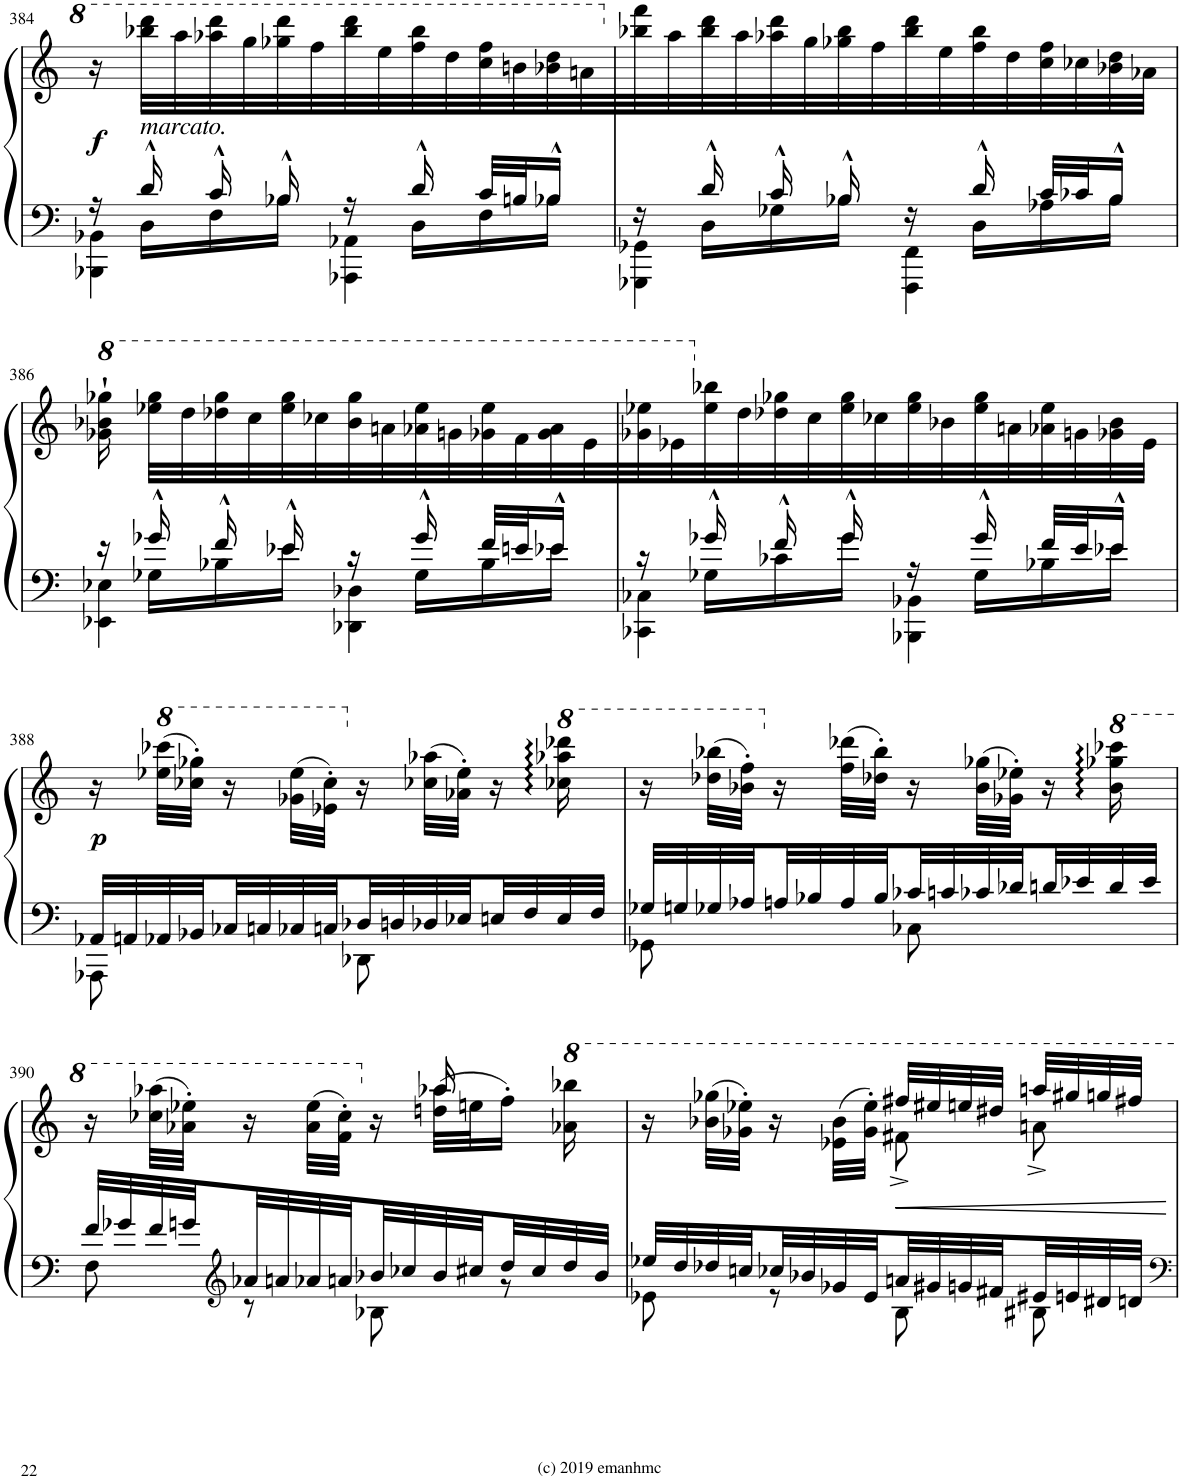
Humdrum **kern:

**kern	**kern	**dynam
*part1	*part1	*part1
*staff2	*staff1	*staff1/2
*I"Piano	*	*
*I'Pno.	*	*
!!LO:PB:g=z
*clefF4	*clefG2	*
*k[]	*k[]	*
*M2/4	*M2/4	*
=384	=384	=384
*^	*	*
*	*^	*	*
!	!	!	!	!LO:DY:a=2
16r	4BBB-X\ 4BB-X\	16ryy	16r	f
!	!	!	!LO:TX:b:i:t=marcato.	!
16d^^/	.	16D\LL	32bbb-X\ 32dddd\LLL	.
.	.	.	32aaa\	.
16c^^/	.	16F\	32aaa-X\ 32dddd\	.
.	.	.	32ggg\	.
16B-X^^/	.	16B-\JJ	32ggg-X\ 32dddd\	.
.	.	.	32fff\	.
16r	4AAA-X\ 4AA-X\	16ryy	32bbb-\ 32dddd\	.
.	.	.	32eee\	.
16d^^/	.	16D\LL	32fff\ 32bbb-\	.
.	.	.	32ddd\	.
32c/LLL	.	16F\	32ccc\ 32fff\	.
32Bn/J	.	.	32bbn\	.
16B-X^^/JJ	.	16B-\JJ	32bb-X\ 32ddd\	.
.	.	.	32aan\	.
=385	=385	=385	=385	=385
16r	4GGG-X\ 4GG-X\	16ryy	32bb-X\ 32fff\	.
.	.	.	32aa\	.
16d^^/	.	16D\LL	32bb-\ 32ddd\	.
.	.	.	32aa\	.
16c^^/	.	16G-X\	32aa-X\ 32ddd\	.
.	.	.	32gg\	.
16B-X^^/	.	16B-\JJ	32gg-X\ 32bb-\	.
.	.	.	32ff\	.
16r	4FFF\ 4FF\	16ryy	32bb-\ 32ddd\	.
.	.	.	32ee\	.
16d^^/	.	16D\LL	32ff\ 32bb-\	.
.	.	.	32dd\	.
32c/LLL	.	16A-X\	32cc\ 32ff\	.
32c-X/J	.	.	32cc-X\	.
16B-^^/JJ	.	16B-\JJ	32b-X\ 32dd\	.
.	.	.	32a-X\JJJ	.
!!LO:LB:g=z
=386	=386	=386	=386	=386
*	*	*	*8va	*
16r	4EE-X\ 4E-X\	16ryy	16gg-X\` 16bb-X\` 16ggg-X\`	.
16g-X^^/	.	16G-X\LL	32eee-X\ 32ggg-\LLL	.
.	.	.	32ddd\	.
16f^^/	.	16B-X\	32ddd-X\ 32ggg-\	.
.	.	.	32ccc\	.
16e-X^^/	.	16e-\JJ	32eee-\ 32ggg-\	.
.	.	.	32ccc-X\	.
16r	4DD-X\ 4D-X\	16ryy	32bb-\ 32ggg-\	.
.	.	.	32aan\	.
16g-^^/	.	16G-\LL	32aa-X\ 32eee-\	.
.	.	.	32ggn\	.
32f/LLL	.	16B-\	32gg-X\ 32eee-\	.
32en/J	.	.	32ff\	.
16e-X^^/JJ	.	16e-\JJ	32gg-\ 32aa-\	.
.	.	.	32ee\	.
=387	=387	=387	=387	=387
16r	4CC-X\ 4C-X\	16ryy	32gg-X\ 32eee-X\	.
.	.	.	32ee-X\	.
*	*	*	*X8va	*
16g-X^^/	.	16G-X\LL	32ee-\ 32bb-X\	.
.	.	.	32dd\	.
16f^^/	.	16c-X\	32dd-X\ 32gg-X\	.
.	.	.	32cc\	.
16g-^^/	.	16g-\JJ	32ee-\ 32gg-\	.
.	.	.	32cc-X\	.
16r	4BBB-X\ 4BB-X\	16ryy	32ee-\ 32gg-\	.
.	.	.	32b-X\	.
16g-^^/	.	16G-\LL	32ee-\ 32gg-\	.
.	.	.	32an\	.
32f/LLL	.	16B-X\	32a-X\ 32ee-\	.
32e/J	.	.	32gn\	.
16e-X^^/JJ	.	16e-\JJ	32g-X\ 32b-\	.
.	.	.	32e-\JJJ	.
*	*v	*v	*	*
!!LO:LB:g=z
=388	=388	=388	=388
!	!	!	!LO:DY:b
32AA-X/LLL	8AAA-X\	16r	p
32AAn/	.	.	.
*	*	*8va	*
32AA-X/	.	(32eee-X\ 32cccc-X\LLL	.
32BB-X/	.	32ccc-X\' 32ggg-X\'JJJ)	.
32C-X/	8ryy	16r	.
32Cn/	.	.	.
32C-X/	.	(32gg-X\ 32eee-\LLL	.
32Cn/JJ	.	32ee-X\' 32ccc-\'JJJ)	.
*	*	*X8va	*
32D-X/LL	8DD-X\	16r	.
32Dn/	.	.	.
32D-X/	.	(32cc-X\ 32aa-X\LLL	.
32E-X/	.	32a-X\' 32ee-\'JJJ)	.
32En/	8ryy	16r	.
32F/	.	.	.
*	*	*8va	*
32E/	.	16ccc-X\ 16aaa-X\ 16dddd-X\	.
32F/JJJ	.	.	.
=389	=389	=389	=389
32G-X/LLL	8GG-X\	16r	.
32Gn/	.	.	.
32G-X/	.	(32ddd-X\ 32bbb-X\LLL	.
32A-X/	.	32bb-X\' 32fff\'JJJ)	.
*	*	*X8va	*
32An/	8ryy	16r	.
32B-X/	.	.	.
32A/	.	(32ff\ 32ddd-X\LLL	.
32B-/JJ	.	32dd-X\' 32bb-\'JJJ)	.
32c-X/LL	8C-X\	16r	.
32cn/	.	.	.
32c-X/	.	(32b-\ 32gg-X\LLL	.
32d-X/	.	32g-X\' 32ee-X\'JJJ)	.
32dn/	8ryy	16r	.
32e-X/	.	.	.
*	*	*8va	*
32d/	.	16bb-\ 16ggg-X\ 16cccc-X\	.
32e-/JJJ	.	.	.
!!LO:LB:g=z
=390	=390	=390	=390
*	*	*^	*
32f/LLL	8F\	16r	16ryy	.
32g-X/	.	.	.	.
*	*	*v	*v	*
32f/	.	(>32ccc-X\ 32aaa-X\LLL	.
32gn/	.	32aa-X\'> 32eee-X\'>JJJ)	.
*clefG2	*	*	*
32a-X/	8r	16r	.
32an/	.	.	.
32a-X/	.	(>32aa-\ 32eee-\LLL	.
32an/JJ	.	32ff\'> 32ccc-\'>JJJ)	.
*	*	*X8va	*
32b-X/LL	8B-X\	16r	.
32cc-X/	.	.	.
*	*	*^	*
32b-/	.	(32ddn\ 32aa-X\LLL	16aa-/	.
32cc#X/	.	32een\J	.	.
32dd/	8r	16ff'\JJ)	8ryy	.
32cc#/	.	.	.	.
32dd/	.	16aa-X\ 16bbb-X\	.	.
32b-/JJJ	.	.	.	.
=391	=391	=391	=391	=391
32ee-X/LLL	8e-X\	16r	4ryy	.
32dd/	.	.	.	.
32dd-X/	.	(>32bb-X\ 32ggg-X\LLL	.	.
32ccn/	.	32gg-X\'> 32eee-X\'>JJJ)	.	.
32cc-X/	8r	16r	.	.
32b-X/	.	.	.	.
32g-X/	.	(>32ee-X\ 32bb-\LLL	.	.
32e-/JJ	.	32gg-\'> 32eee-\'>JJJ)	.	.
32an/LL	8B\	8ff#X^\	32fff#X/LLL	.
32g#X/	.	.	32eee#X/	.
32gn/	.	.	32eeen/	.
32f#X/	.	.	32ddd#X/JJJ	.
32e#X/	8B#X\	8aan^\	32aaan/LLL	.
32en/	.	.	32ggg#X/	.
32d#X/	.	.	32gggn/	.
32dn/JJJ	.	.	32fff#X/JJJ	.
*v	*v	*	*	*
*	*v	*v	*
=	=	=
*-	*-	*-
